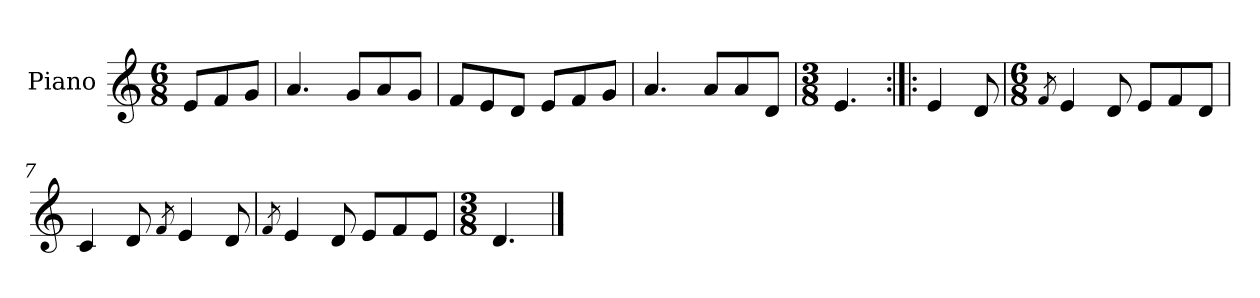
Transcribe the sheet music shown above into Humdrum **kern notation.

**kern
*part1
*staff1
*I"Piano
*I'Pno.
*clefG2
*k[]
*M6/8
=
8e/L
8f/
8g/J
=1
4.a/
8g/L
8a/
8g/J
=2
8f/L
8e/
8d/J
8e/L
8f/
8g/J
=3
4.a/
8a/L
8a/
8d/J
=4
*M3/8
4.e/
=5:|!|:
4e/
8d/
=6
*M6/8
8qf/
4e/
8d/
8e/L
8f/
8d/J
=7
4c/
8d/
8qf/
4e/
8d/
!!LO:LB:g=z
=8
8qf/
4e/
8d/
8e/L
8f/
8e/J
=9
*M3/8
4.d/
==
*-
